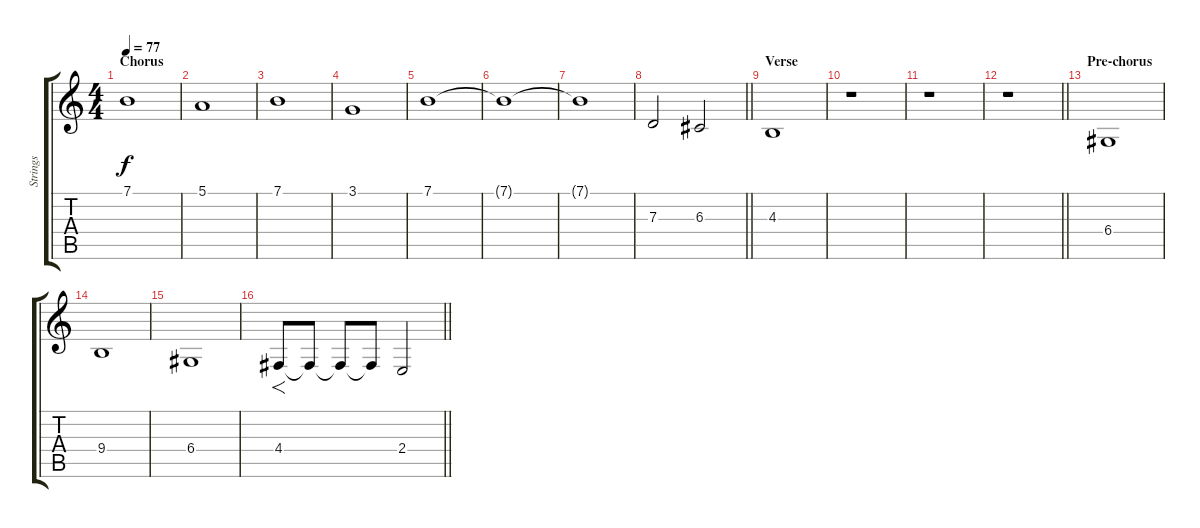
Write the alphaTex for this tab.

\track ("Strings" "Strings") {instrument stringensemble1}
\staff {score tabs}
\tuning (E4 B3 G3 D3 A2 E2) {hide}
\ts (4 4)
\section ("" "Chorus")
\tempo 77
\clef g2
\ks c
7.1.1{dy f} |
5.1.1 |
7.1.1 |
3.1.1 |
7.1.1 |
7.1{t}.1 |
7.1{t}.1 |
\barLineRight lightlight
7.3.2 6.3.2 |
\section ("" "Verse")
4.3.1{volume 0} |
r.1 |
r.1 |
\barLineRight lightlight
r.1 |
\section ("" "Pre-chorus")
6.4.1{volume 12 instrument choiraahs} |
9.4.1 |
6.4.1 |
\barLineRight lightlight
4.4.8{f instrument violin} 4.4{t}.8 4.4{t}.8 4.4{t}.8 2.4.2
